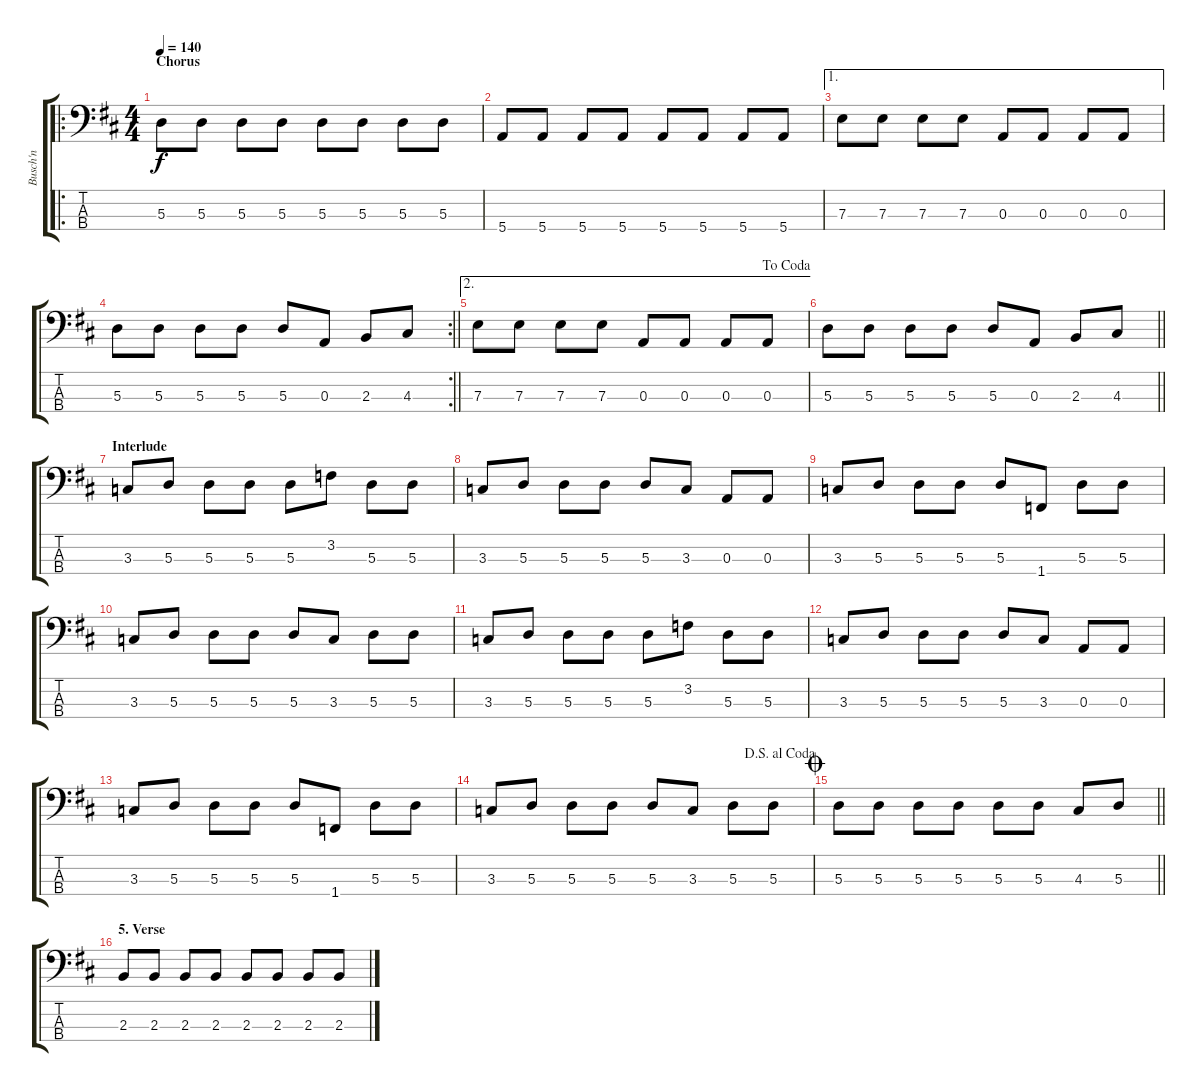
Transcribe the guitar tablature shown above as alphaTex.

\track ("Busch'n" "Busch'n") {instrument electricbasspick}
\staff {score tabs}
\tuning (G2 D2 A1 E1) {hide}
\ro
\ts (4 4)
\section ("" "Chorus")
\tempo 140
\clef f4
\ks d
5.3.8{dy f} 5.3.8 5.3.8 5.3.8 5.3.8 5.3.8 5.3.8 5.3.8 |
5.4.8 5.4.8 5.4.8 5.4.8 5.4.8 5.4.8 5.4.8 5.4.8 |
\ae 1
7.3.8 7.3.8 7.3.8 7.3.8 0.3.8 0.3.8 0.3.8 0.3.8 |
\rc 2
\barLineRight lightlight
5.3.8 5.3.8 5.3.8 5.3.8 5.3.8 0.3.8 2.3.8 4.3.8 |
\ae 2
\jump dacoda
7.3.8 7.3.8 7.3.8 7.3.8 0.3.8 0.3.8 0.3.8 0.3.8 |
\barLineRight lightlight
5.3.8 5.3.8 5.3.8 5.3.8 5.3.8 0.3.8 2.3.8 4.3.8 |
\section ("" "Interlude")
3.3.8 5.3.8 5.3.8 5.3.8 5.3.8 3.2.8 5.3.8 5.3.8 |
3.3.8 5.3.8 5.3.8 5.3.8 5.3.8 3.3.8 0.3.8 0.3.8 |
3.3.8 5.3.8 5.3.8 5.3.8 5.3.8 1.4.8 5.3.8 5.3.8 |
3.3.8 5.3.8 5.3.8 5.3.8 5.3.8 3.3.8 5.3.8 5.3.8 |
3.3.8 5.3.8 5.3.8 5.3.8 5.3.8 3.2.8 5.3.8 5.3.8 |
3.3.8 5.3.8 5.3.8 5.3.8 5.3.8 3.3.8 0.3.8 0.3.8 |
3.3.8 5.3.8 5.3.8 5.3.8 5.3.8 1.4.8 5.3.8 5.3.8 |
\jump dalsegnoalcoda
3.3.8 5.3.8 5.3.8 5.3.8 5.3.8 3.3.8 5.3.8 5.3.8 |
\jump coda
\barLineRight lightlight
5.3.8 5.3.8 5.3.8 5.3.8 5.3.8 5.3.8 4.3.8 5.3.8 |
\section ("" "5. Verse")
2.3.8 2.3.8 2.3.8 2.3.8 2.3.8 2.3.8 2.3.8 2.3.8
